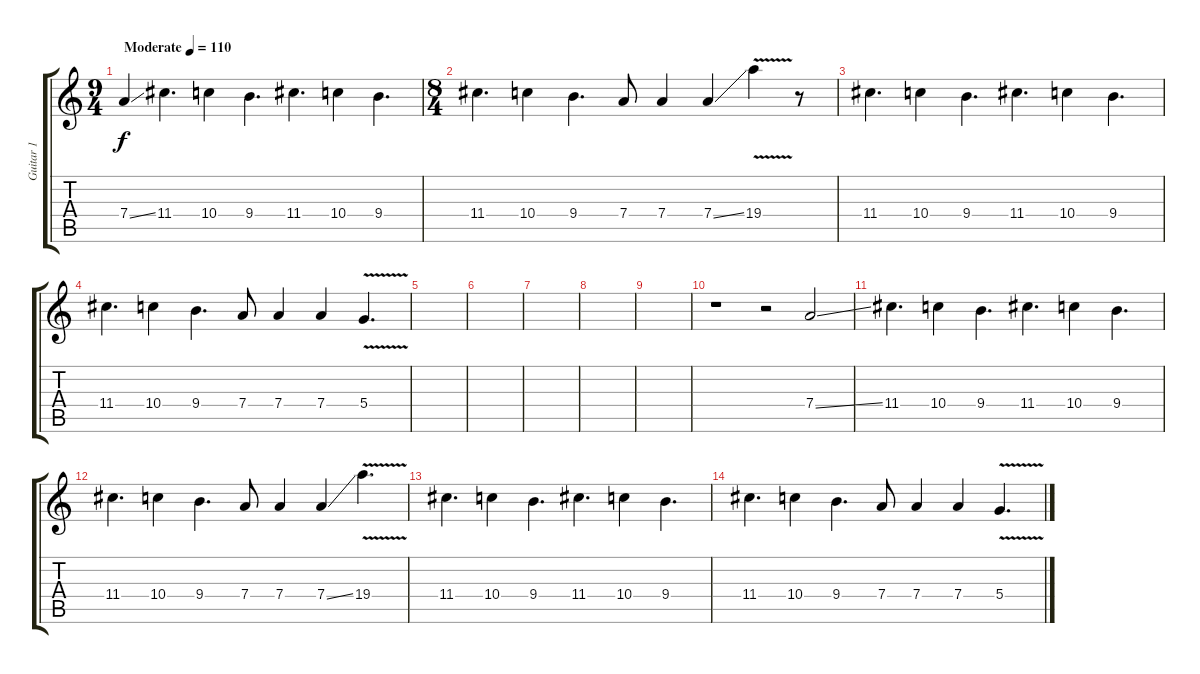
\track ("Guitar 1" "Guitar 1") {instrument distortionguitar}
\staff {score tabs}
\tuning (E4 B3 G3 D3 A2 D2) {hide}
\ts (9 4)
\tempo (110 "Moderate")
\clef g2
\ks c
7.4{ss}.4{dy f instrument distortionguitar} 11.4.4{d} 10.4.4 9.4.4{d} 11.4.4{d} 10.4.4 9.4.4{d} |
\ts (8 4)
11.4.4{d} 10.4.4 9.4.4{d} 7.4.8 7.4.4 7.4{ss}.4 19.4{v}.4 r.8 |
11.4.4{d} 10.4.4 9.4.4{d} 11.4.4{d} 10.4.4 9.4.4{d} |
11.4.4{d} 10.4.4 9.4.4{d} 7.4.8 7.4.4 7.4.4 5.4{v}.4{d} |
|
|
|
|
|
r.1 r.2 7.4{ss}.2 |
11.4.4{d} 10.4.4 9.4.4{d} 11.4.4{d} 10.4.4 9.4.4{d} |
11.4.4{d} 10.4.4 9.4.4{d} 7.4.8 7.4.4 7.4{ss}.4 19.4{v}.4{d} |
11.4.4{d} 10.4.4 9.4.4{d} 11.4.4{d} 10.4.4 9.4.4{d} |
11.4.4{d} 10.4.4 9.4.4{d} 7.4.8 7.4.4 7.4.4 5.4{v}.4{d}
